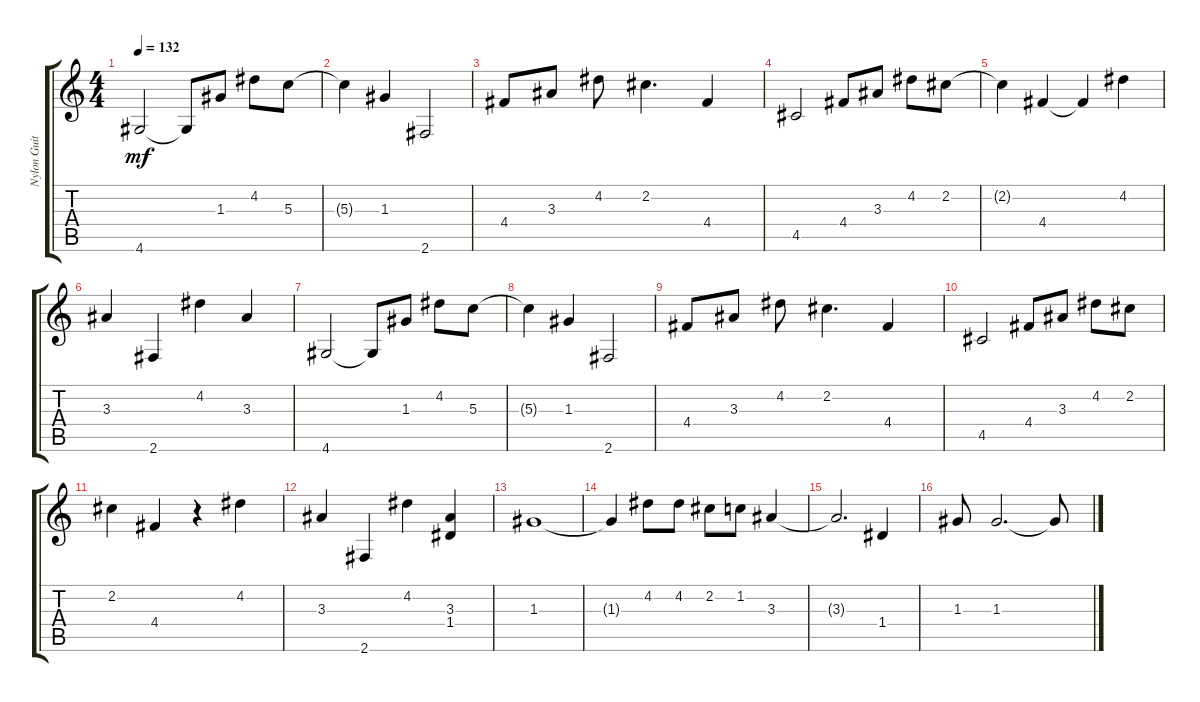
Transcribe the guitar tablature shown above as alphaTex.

\track ("Nylon Guitar" "Nylon Guit") {instrument acousticguitarnylon}
\staff {score tabs}
\tuning (E4 B3 G3 D3 A2 E2) {hide}
\ts (4 4)
\tempo 132
\clef g2
\ks c
4.6.2{dy mf instrument acousticguitarnylon} 4.6{t}.8 1.3.8 4.2.8 5.3.8 |
5.3{t}.4 1.3.4 2.6.2 |
4.4.8 3.3.8 4.2.8 2.2.4{d} 4.4.4 |
4.5.2 4.4.8 3.3.8 4.2.8 2.2.8 |
2.2{t}.4 4.4.4 4.4{t}.4 4.2.4 |
3.3.4 2.6.4 4.2.4 3.3.4 |
4.6.2 4.6{t}.8 1.3.8 4.2.8 5.3.8 |
5.3{t}.4 1.3.4 2.6.2 |
4.4.8 3.3.8 4.2.8 2.2.4{d} 4.4.4 |
4.5.2 4.4.8 3.3.8 4.2.8 2.2.8 |
2.2.4 4.4.4 r.4 4.2.4 |
3.3.4 2.6.4 4.2.4 (3.3 1.4).4 |
1.3.1 |
1.3{t}.4 4.2.8 4.2.8 2.2.8 1.2.8 3.3.4 |
3.3{t}.2{d} 1.4.4 |
1.3.8 1.3.2{d} 1.3{t}.8
